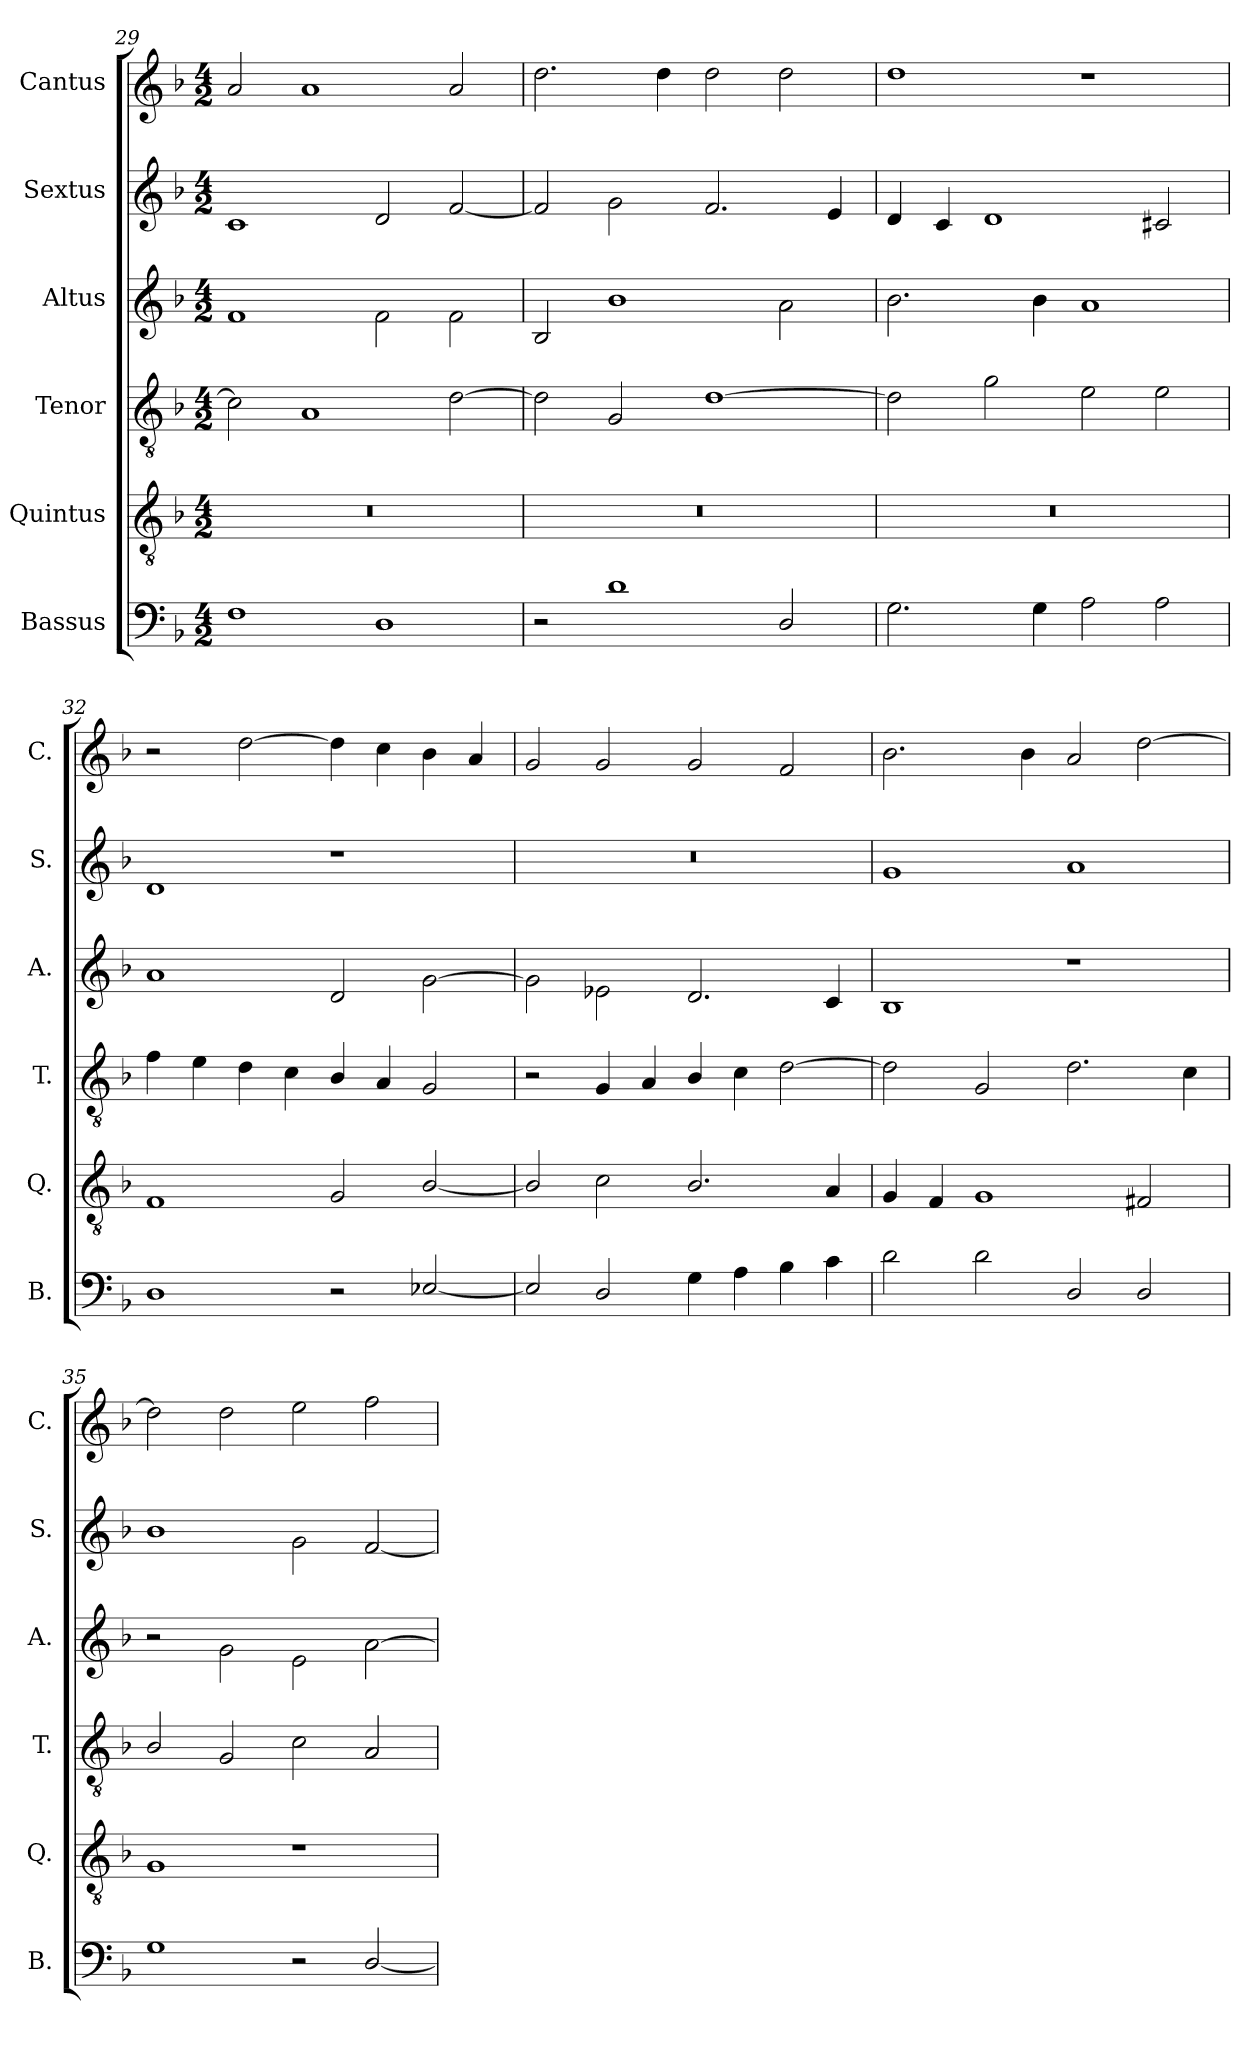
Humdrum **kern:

**kern	**kern	**kern	**kern	**kern	**kern
*part6	*part5	*part4	*part3	*part2	*part1
*staff6	*staff5	*staff4	*staff3	*staff2	*staff1
*I"Bassus	*I"Quintus	*I"Tenor	*I"Altus	*I"Sextus	*I"Cantus
*I'B.	*I'Q.	*I'T.	*I'A.	*I'S.	*I'C.
*clefF4	*clefGv2	*clefGv2	*clefG2	*clefG2	*clefG2
*k[b-]	*k[b-]	*k[b-]	*k[b-]	*k[b-]	*k[b-]
*M4/2	*M4/2	*M4/2	*M4/2	*M4/2	*M4/2
=29	=29	=29	=29	=29	=29
!	!LO:N:vis=1	!	!	!	!
1F	0r	2c\]	1f	1c	2a/
.	.	1A	.	.	1a
1D	.	.	2f\	2d/	.
.	.	[2d\	2f\	[2f/	2a/
=30	=30	=30	=30	=30	=30
!	!LO:N:vis=1	!	!	!	!
2r	0r	2d\]	2B-/	2f/]	2.dd\
1d	.	2G/	1b-	2g\	.
.	.	.	.	.	4dd\
.	.	[1d	.	2.f/	2dd\
2D/	.	.	2a\	.	2dd\
.	.	.	.	4e/	.
=31	=31	=31	=31	=31	=31
!	!LO:N:vis=1	!	!	!	!
2.G\	0r	2d\]	2.b-\	4d/	1dd
.	.	.	.	4c/	.
.	.	2g\	.	1d	.
4G\	.	.	4b-\	.	.
2A\	.	2e\	1a	.	1r
2A\	.	2e\	.	2c#X/	.
!!LO:LB:g=z
=32	=32	=32	=32	=32	=32
1D	1F	4f\	1a	1d	2r
.	.	4e\	.	.	.
.	.	4d\	.	.	[2dd\
.	.	4c\	.	.	.
2r	2G/	4B-/	2d/	1r	4dd\]
.	.	4A/	.	.	4cc\
[2E-X/	[2B-/	2G/	[2g\	.	4b-\
.	.	.	.	.	4a/
!!LO:PB:g=z
=33	=33	=33	=33	=33	=33
!	!	!	!	!LO:N:vis=1	!
2E-/]	2B-/]	2r	2g\]	0r	2g/
2D/	2c\	4G/	2e-X\	.	2g/
.	.	4A/	.	.	.
4G\	2.B-/	4B-/	2.d/	.	2g/
4A\	.	4c\	.	.	.
4B-\	.	[2d\	.	.	2f/
4c\	4A/	.	4c/	.	.
=34	=34	=34	=34	=34	=34
2d\	4G/	2d\]	1B-	1g	2.b-\
.	4F/	.	.	.	.
2d\	1G	2G/	.	.	.
.	.	.	.	.	4b-\
2D/	.	2.d\	1r	1a	2a/
2D/	2F#X/	.	.	.	[2dd\
.	.	4c\	.	.	.
=35	=35	=35	=35	=35	=35
1G	1G	2B-/	2r	1b-	2dd\]
.	.	2G/	2g\	.	2dd\
2r	1r	2c\	2e\	2g\	2ee\
[2D/	.	2A/	[2a\	[2f/	2ff\
=	=	=	=	=	=
*-	*-	*-	*-	*-	*-
